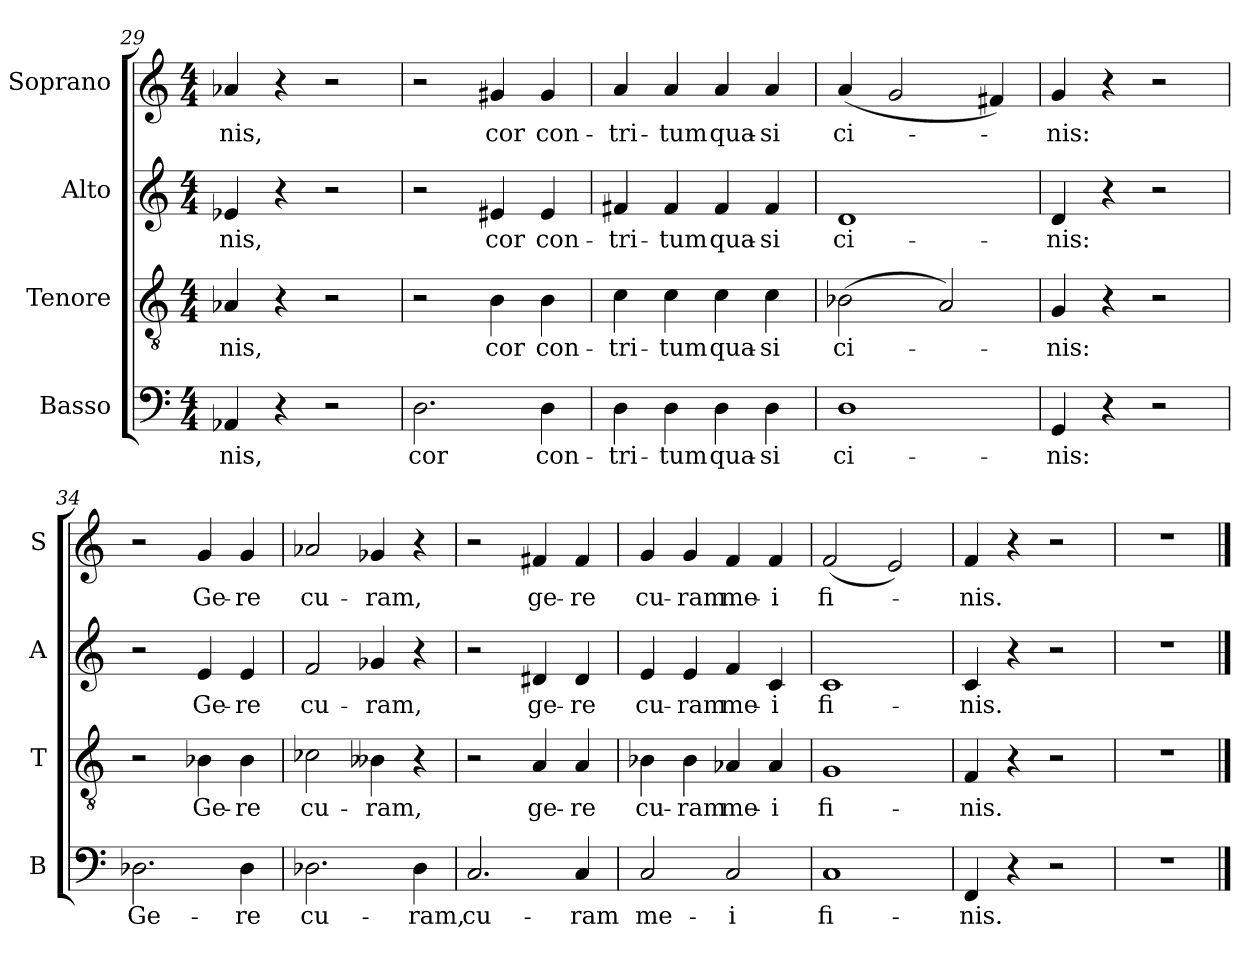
**kern	**text	**kern	**text	**kern	**text	**kern	**text
*part4	*part4	*part3	*part3	*part2	*part2	*part1	*part1
*staff4	*staff4	*staff3	*staff3	*staff2	*staff2	*staff1	*staff1
*I"Basso	*	*I"Tenore	*	*I"Alto	*	*I"Soprano	*
*I'B	*	*I'T	*	*I'A	*	*I'S	*
*clefF4	*	*clefGv2	*	*clefG2	*	*clefG2	*
*k[]	*	*k[]	*	*k[]	*	*k[]	*
*a:	*	*a:	*	*a:	*	*a:	*
*M4/4	*	*M4/4	*	*M4/4	*	*M4/4	*
=29	=29	=29	=29	=29	=29	=29	=29
!	!LO:LY:b	!	!LO:LY:b	!	!LO:LY:b	!	!LO:LY:b
4AA-X/	-nis,	4A-X/	-nis,	4e-X/	-nis,	4a-X/	-nis,
4r	.	4r	.	4r	.	4r	.
2r	.	2r	.	2r	.	2r	.
=30	=30	=30	=30	=30	=30	=30	=30
!	!LO:LY:b	!	!	!	!	!	!
2.D\	cor	2r	.	2r	.	2r	.
!	!	!	!LO:LY:b	!	!LO:LY:b	!	!LO:LY:b
.	.	4B\	cor	4e#X/	cor	4g#X/	cor
!	!LO:LY:b	!	!LO:LY:b	!	!LO:LY:b	!	!LO:LY:b
4D\	con-	4B\	con-	4e#/	con-	4g#/	con-
!!LO:PB:g=z
=31	=31	=31	=31	=31	=31	=31	=31
!	!LO:LY:b	!	!LO:LY:b	!	!LO:LY:b	!	!LO:LY:b
4D\	-tri-	4c\	-tri-	4f#X/	-tri-	4a/	-tri-
!	!LO:LY:b	!	!LO:LY:b	!	!LO:LY:b	!	!LO:LY:b
4D\	-tum	4c\	-tum	4f#/	-tum	4a/	-tum
!	!LO:LY:b	!	!LO:LY:b	!	!LO:LY:b	!	!LO:LY:b
4D\	qua-	4c\	qua-	4f#/	qua-	4a/	qua-
!	!LO:LY:b	!	!LO:LY:b	!	!LO:LY:b	!	!LO:LY:b
4D\	-si	4c\	-si	4f#/	-si	4a/	-si
=32	=32	=32	=32	=32	=32	=32	=32
!	!LO:LY:b	!	!LO:LY:b	!	!LO:LY:b	!	!LO:LY:b
1D	ci-	(>2B-X\	ci-	1d	ci-	(<4a/	ci-
.	.	.	.	.	.	2g/	.
.	.	2A/)	.	.	.	.	.
.	.	.	.	.	.	4f#X/)	.
=33	=33	=33	=33	=33	=33	=33	=33
!	!LO:LY:b	!	!LO:LY:b	!	!LO:LY:b	!	!LO:LY:b
4GG/	-nis:	4G/	-nis:	4d/	-nis:	4g/	-nis:
4r	.	4r	.	4r	.	4r	.
2r	.	2r	.	2r	.	2r	.
!!LO:LB:g=z
=34	=34	=34	=34	=34	=34	=34	=34
!	!LO:LY:b	!	!	!	!	!	!
2.D-X\	Ge-	2r	.	2r	.	2r	.
!	!	!	!LO:LY:b	!	!LO:LY:b	!	!LO:LY:b
.	.	4B-X\	Ge-	4e/	Ge-	4g/	Ge-
!	!LO:LY:b	!	!LO:LY:b	!	!LO:LY:b	!	!LO:LY:b
4D-\	-re	4B-\	-re	4e/	-re	4g/	-re
=35	=35	=35	=35	=35	=35	=35	=35
!	!LO:LY:b	!	!LO:LY:b	!	!LO:LY:b	!	!LO:LY:b
2.D-X\	cu-	2c-X\	cu-	2f/	cu-	2a-X/	cu-
!	!	!	!LO:LY:b	!	!LO:LY:b	!	!LO:LY:b
.	.	4B--X\	-ram,	4g-X/	-ram,	4g-X/	-ram,
!	!LO:LY:b	!	!	!	!	!	!
4D-\	-ram,	4r	.	4r	.	4r	.
=36	=36	=36	=36	=36	=36	=36	=36
!	!LO:LY:b	!	!	!	!	!	!
2.C/	cu-	2r	.	2r	.	2r	.
!	!	!	!LO:LY:b	!	!LO:LY:b	!	!LO:LY:b
.	.	4A/	ge-	4d#X/	ge-	4f#X/	ge-
!	!LO:LY:b	!	!LO:LY:b	!	!LO:LY:b	!	!LO:LY:b
4C/	-ram	4A/	-re	4d#/	-re	4f#/	-re
=37	=37	=37	=37	=37	=37	=37	=37
!	!LO:LY:b	!	!LO:LY:b	!	!LO:LY:b	!	!LO:LY:b
2C/	me-	4B-X\	cu-	4e/	cu-	4g/	cu-
!	!	!	!LO:LY:b	!	!LO:LY:b	!	!LO:LY:b
.	.	4B-\	-ram	4e/	-ram	4g/	-ram
!	!LO:LY:b	!	!LO:LY:b	!	!LO:LY:b	!	!LO:LY:b
2C/	-i	4A-X/	me-	4f/	me-	4f/	me-
!	!	!	!LO:LY:b	!	!LO:LY:b	!	!LO:LY:b
.	.	4A-/	-i	4c/	-i	4f/	-i
=38	=38	=38	=38	=38	=38	=38	=38
!	!LO:LY:b	!	!LO:LY:b	!	!LO:LY:b	!	!LO:LY:b
1C	fi-	1G	fi-	1c	fi-	(<2f/	fi-
.	.	.	.	.	.	2e/)	.
=39	=39	=39	=39	=39	=39	=39	=39
!	!LO:LY:b	!	!LO:LY:b	!	!LO:LY:b	!	!LO:LY:b
4FF/	-nis.	4F/	-nis.	4c/	-nis.	4f/	-nis.
4r	.	4r	.	4r	.	4r	.
2r	.	2r	.	2r	.	2r	.
=40	=40	=40	=40	=40	=40	=40	=40
1r	.	1r	.	1r	.	1r	.
==	==	==	==	==	==	==	==
*-	*-	*-	*-	*-	*-	*-	*-
